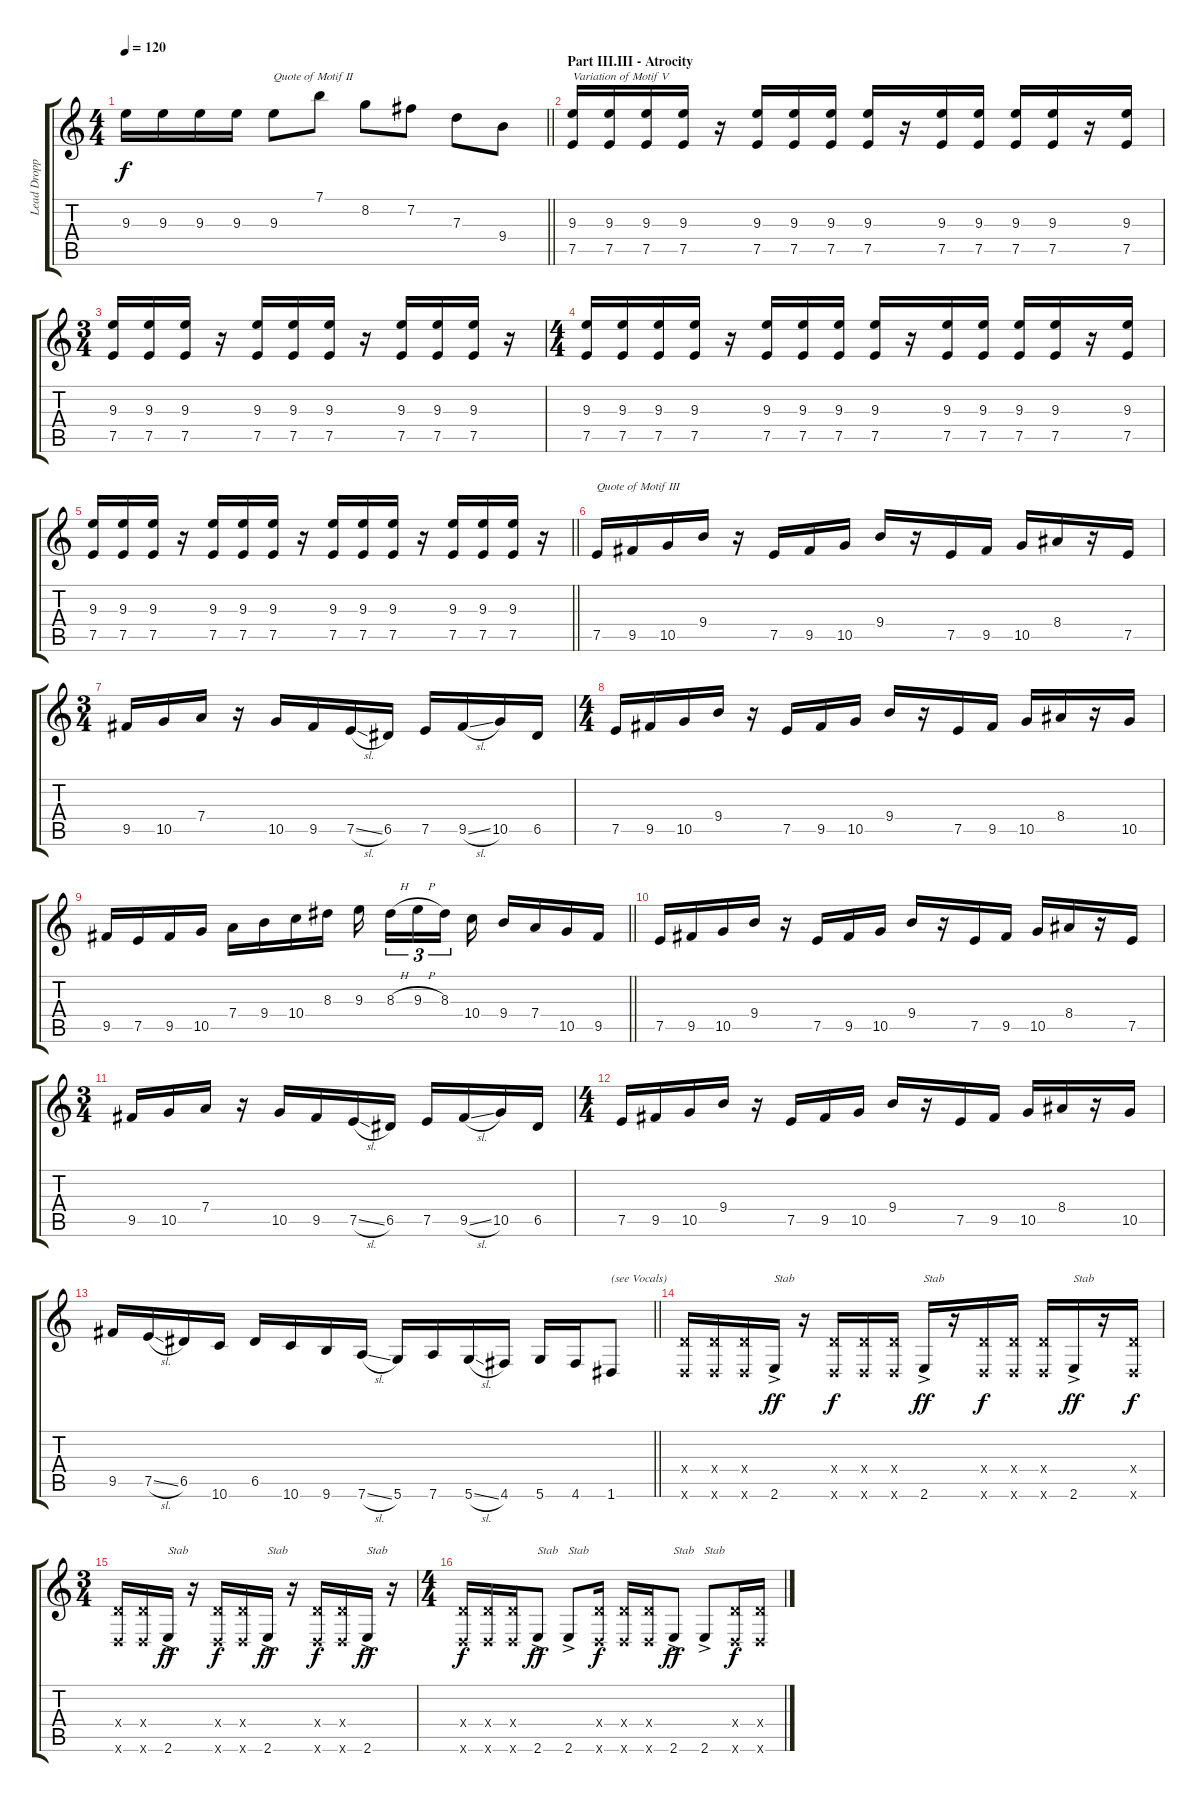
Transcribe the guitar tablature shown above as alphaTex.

\track ("Lead Dropped D " "Lead Dropp") {instrument distortionguitar}
\staff {score tabs}
\tuning (E4 B3 G3 D3 A2 D2) {hide}
\ts (4 4)
\tempo 120
\clef g2
\barLineRight lightlight
\ks c
9.3.16{dy f} 9.3.16 9.3.16 9.3.16 9.3.8{txt "Quote of Motif II"} 7.1.8 8.2.8 7.2.8 7.3.8 9.4.8 |
\section ("" "Part III.III - Atrocity")
(9.3 7.5).16{txt "Variation of Motif V"} (9.3 7.5).16 (9.3 7.5).16 (9.3 7.5).16 r.16 (9.3 7.5).16 (9.3 7.5).16 (9.3 7.5).16 (9.3 7.5).16 r.16 (9.3 7.5).16 (9.3 7.5).16 (9.3 7.5).16 (9.3 7.5).16 r.16 (9.3 7.5).16 |
\ts (3 4)
(9.3 7.5).16 (9.3 7.5).16 (9.3 7.5).16 r.16 (9.3 7.5).16 (9.3 7.5).16 (9.3 7.5).16 r.16 (9.3 7.5).16 (9.3 7.5).16 (9.3 7.5).16 r.16 |
\ts (4 4)
(9.3 7.5).16 (9.3 7.5).16 (9.3 7.5).16 (9.3 7.5).16 r.16 (9.3 7.5).16 (9.3 7.5).16 (9.3 7.5).16 (9.3 7.5).16 r.16 (9.3 7.5).16 (9.3 7.5).16 (9.3 7.5).16 (9.3 7.5).16 r.16 (9.3 7.5).16 |
\barLineRight lightlight
(9.3 7.5).16 (9.3 7.5).16 (9.3 7.5).16 r.16 (9.3 7.5).16 (9.3 7.5).16 (9.3 7.5).16 r.16 (9.3 7.5).16 (9.3 7.5).16 (9.3 7.5).16 r.16 (9.3 7.5).16 (9.3 7.5).16 (9.3 7.5).16 r.16 |
7.5.16{txt "Quote of Motif III"} 9.5.16 10.5.16 9.4.16 r.16 7.5.16 9.5.16 10.5.16 9.4.16 r.16 7.5.16 9.5.16 10.5.16 8.4.16 r.16 7.5.16 |
\ts (3 4)
9.5.16 10.5.16 7.4.16 r.16 10.5.16 9.5.16 7.5{sl}.16 6.5.16 7.5.16 9.5{sl}.16 10.5.16 6.5.16 |
\ts (4 4)
7.5.16 9.5.16 10.5.16 9.4.16 r.16 7.5.16 9.5.16 10.5.16 9.4.16 r.16 7.5.16 9.5.16 10.5.16 8.4.16 r.16 10.5.16 |
\barLineRight lightlight
9.5.16 7.5.16 9.5.16 10.5.16 7.4.16 9.4.16 10.4.16 8.3.16 9.3.16{beam splitsecondary} 8.3{h}.16{tu (3 2)} 9.3{h}.16{tu (3 2)} 8.3.16{tu (3 2) beam splitsecondary} 10.4.16 9.4.16 7.4.16 10.5.16 9.5.16 |
7.5.16 9.5.16 10.5.16 9.4.16 r.16 7.5.16 9.5.16 10.5.16 9.4.16 r.16 7.5.16 9.5.16 10.5.16 8.4.16 r.16 7.5.16 |
\ts (3 4)
9.5.16 10.5.16 7.4.16 r.16 10.5.16 9.5.16 7.5{sl}.16 6.5.16 7.5.16 9.5{sl}.16 10.5.16 6.5.16 |
\ts (4 4)
7.5.16 9.5.16 10.5.16 9.4.16 r.16 7.5.16 9.5.16 10.5.16 9.4.16 r.16 7.5.16 9.5.16 10.5.16 8.4.16 r.16 10.5.16 |
\barLineRight lightlight
9.5.16 7.5{sl}.16 6.5.16 10.6.16 6.5.16 10.6.16 9.6.16 7.6{sl}.16 5.6.16 7.6.16 5.6{sl}.16 4.6.16 5.6.16 4.6.16 1.6.8{txt "(see Vocals)"} |
\section ("" "")
(0.4{x} 0.6{x}).16 (0.4{x} 0.6{x}).16 (0.4{x} 0.6{x}).16 2.6{ac}.16{txt "Stab" dy ff} r.16 (0.4{x} 0.6{x}).16{dy f} (0.4{x} 0.6{x}).16 (0.4{x} 0.6{x}).16 2.6{ac}.16{txt "Stab" dy ff} r.16 (0.4{x} 0.6{x}).16{dy f} (0.4{x} 0.6{x}).16 (0.4{x} 0.6{x}).16 2.6{ac}.16{txt "Stab" dy ff} r.16 (0.4{x} 0.6{x}).16{dy f} |
\ts (3 4)
(0.4{x} 0.6{x}).16 (0.4{x} 0.6{x}).16 2.6{ac}.16{txt "Stab" dy ff} r.16 (0.4{x} 0.6{x}).16{dy f} (0.4{x} 0.6{x}).16 2.6{ac}.16{txt "Stab" dy ff} r.16 (0.4{x} 0.6{x}).16{dy f} (0.4{x} 0.6{x}).16 2.6{ac}.16{txt "Stab" dy ff} r.16 |
\ts (4 4)
(0.4{x} 0.6{x}).16{dy f} (0.4{x} 0.6{x}).16 (0.4{x} 0.6{x}).16 2.6{ac}.8{txt "Stab" dy ff} 2.6{ac}.8{txt "Stab"} (0.4{x} 0.6{x}).16{dy f} (0.4{x} 0.6{x}).16 (0.4{x} 0.6{x}).16 2.6{ac}.8{txt "Stab" dy ff} 2.6{ac}.8{txt "Stab"} (0.4{x} 0.6{x}).16{dy f} (0.4{x} 0.6{x}).16
